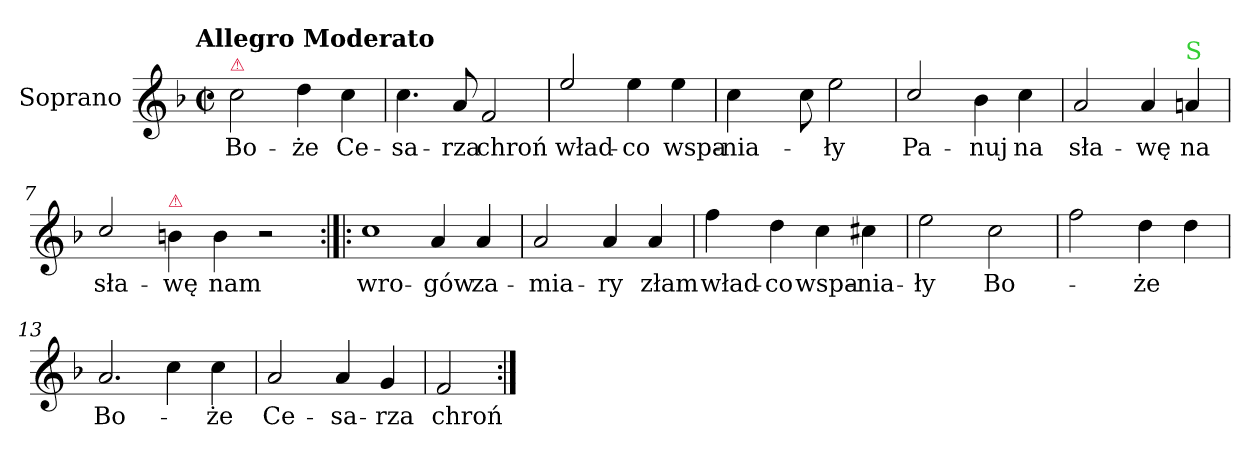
**kern	**text
*part1	*part1
*staff1	*staff1
*I"Soprano	*
*I'S	*
*clefG2	*
*k[b-]	*
*F:	*
!!LO:TX:omd:t=Allegro Moderato
*M2/2	*
*met(c|)	*
*MM128	*
=1	=1
!LO:TX:a:color=crimson:t=⚠	!
2cc\	Bo-
4dd\	-że
4cc\	Ce-
=2	=2
4.cc\	-sa-
8a/	-rza
2f/	chroń
=3	=3
2ee/	wład-
4ee\	-co
4ee\	wspa-
=4	=4
4cc\	-nia-
8ryy	.
8cc\	.
2ee\	-ły
=5	=5
2cc/	Pa-
4b-\	-nuj
4cc\	na
=6	=6
2a/	sła-
4a/	-wę
!LO:TX:a:color=limegreen:t=S	!
4an/	na
=7	=7
2cc/	sła-
!LO:TX:a:color=crimson:t=⚠	!
4bn\	-wę
4b\	nam
2r	.
=8:|!|:	=8:|!|:
!LO:N:vis=1	!
2cc\	wro-
4a/	-gów
4a/	za-
=9	=9
2a/	-mia-
4a/	-ry
4a/	złam
=10	=10
4ff\	wład-
4dd\	-co
4cc\	wspa-
4cc#X\	-nia-
=11	=11
2ee\	-ły
2cc\	Bo-
=12	=12
2ff\	.
4dd\	-że
4dd\	.
=13	=13
!LO:N:vis=2.	!
2a/	Bo-
4cc\	.
4cc\	-że
=14	=14
2a/	Ce-
4a/	-sa-
4g/	-rza
=15	=15
2f/	chroń
=:|!	=:|!
*-	*-
